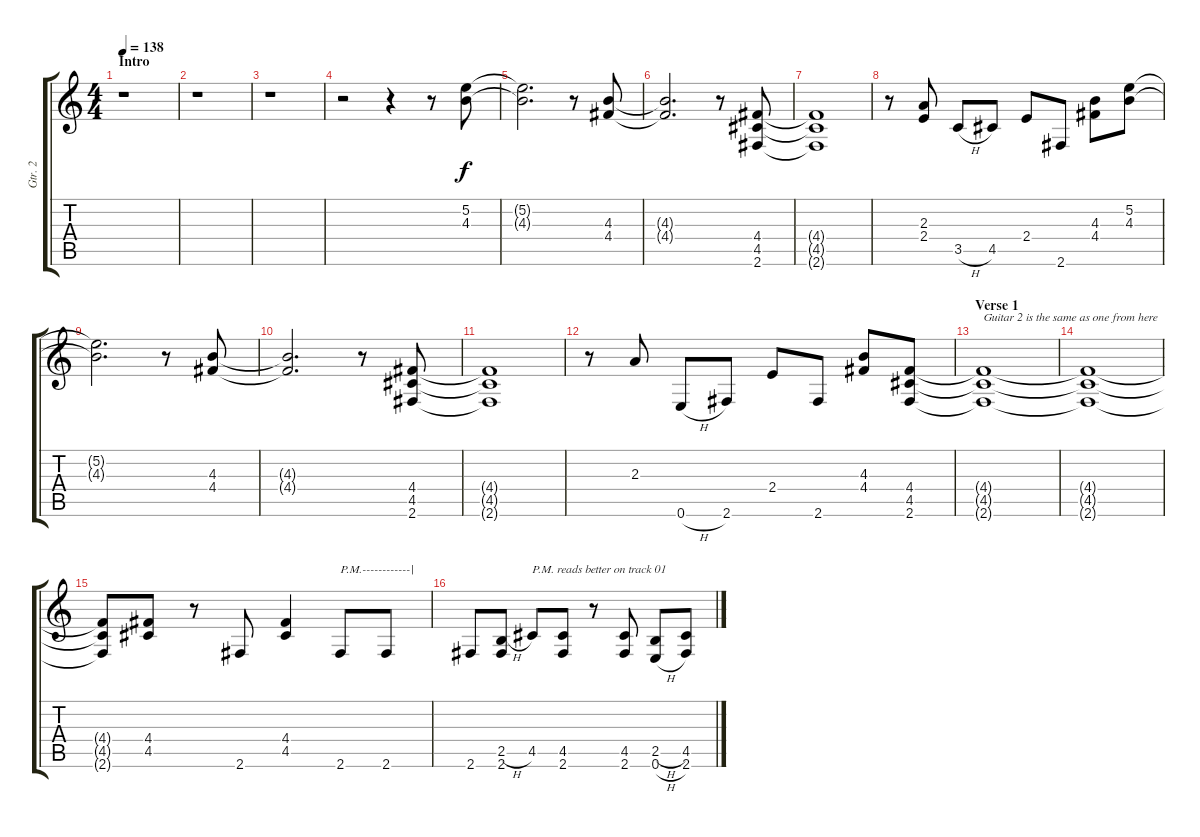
\track ("Gtr. 2" "Gtr. 2") {instrument overdrivenguitar}
\staff {score tabs}
\tuning (E4 B3 G3 D3 A2 E2) {hide}
\ts (4 4)
\section ("" "Intro")
\tempo 138
\clef g2
\ks c
r.1{dy f instrument overdrivenguitar} |
r.1 |
r.1 |
r.2 r.4 r.8 (5.2 4.3).8 |
(5.2{t} 4.3{t}).2{d} r.8 (4.3 4.4).8 |
(4.3{t} 4.4{t}).2{d} r.8 (4.4 4.5 2.6).8 |
(4.4{t} 4.5{t} 2.6{t}).1 |
r.8 (2.3 2.4).8 3.5{h}.8 4.5.8 2.4.8 2.6.8 (4.3 4.4).8 (5.2 4.3).8 |
(5.2{t} 4.3{t}).2{d} r.8 (4.3 4.4).8 |
(4.3{t} 4.4{t}).2{d} r.8 (4.4 4.5 2.6).8 |
(4.4{t} 4.5{t} 2.6{t}).1 |
r.8 2.3.8 0.6{h}.8 2.6.8 2.4.8 2.6.8 (4.3 4.4).8 (4.4 4.5 2.6).8 |
\section ("" "Verse 1")
(4.4{t} 4.5{t} 2.6{t}).1{txt "Guitar 2 is the same as one from here"} |
(4.4{t} 4.5{t} 2.6{t}).1 |
(4.4{t} 4.5{t} 2.6{t}).8 (4.4 4.5).8 r.8 2.6.8 (4.4 4.5).4 2.6.8{txt "P.M.------------|"} 2.6.8 |
2.6.8 (2.5{h} 2.6).8 4.5.8{txt "P.M. reads better on track 01"} (4.5 2.6).8 r.8 (4.5 2.6).8 (2.5{h} 0.6{h}).8 (4.5 2.6).8
